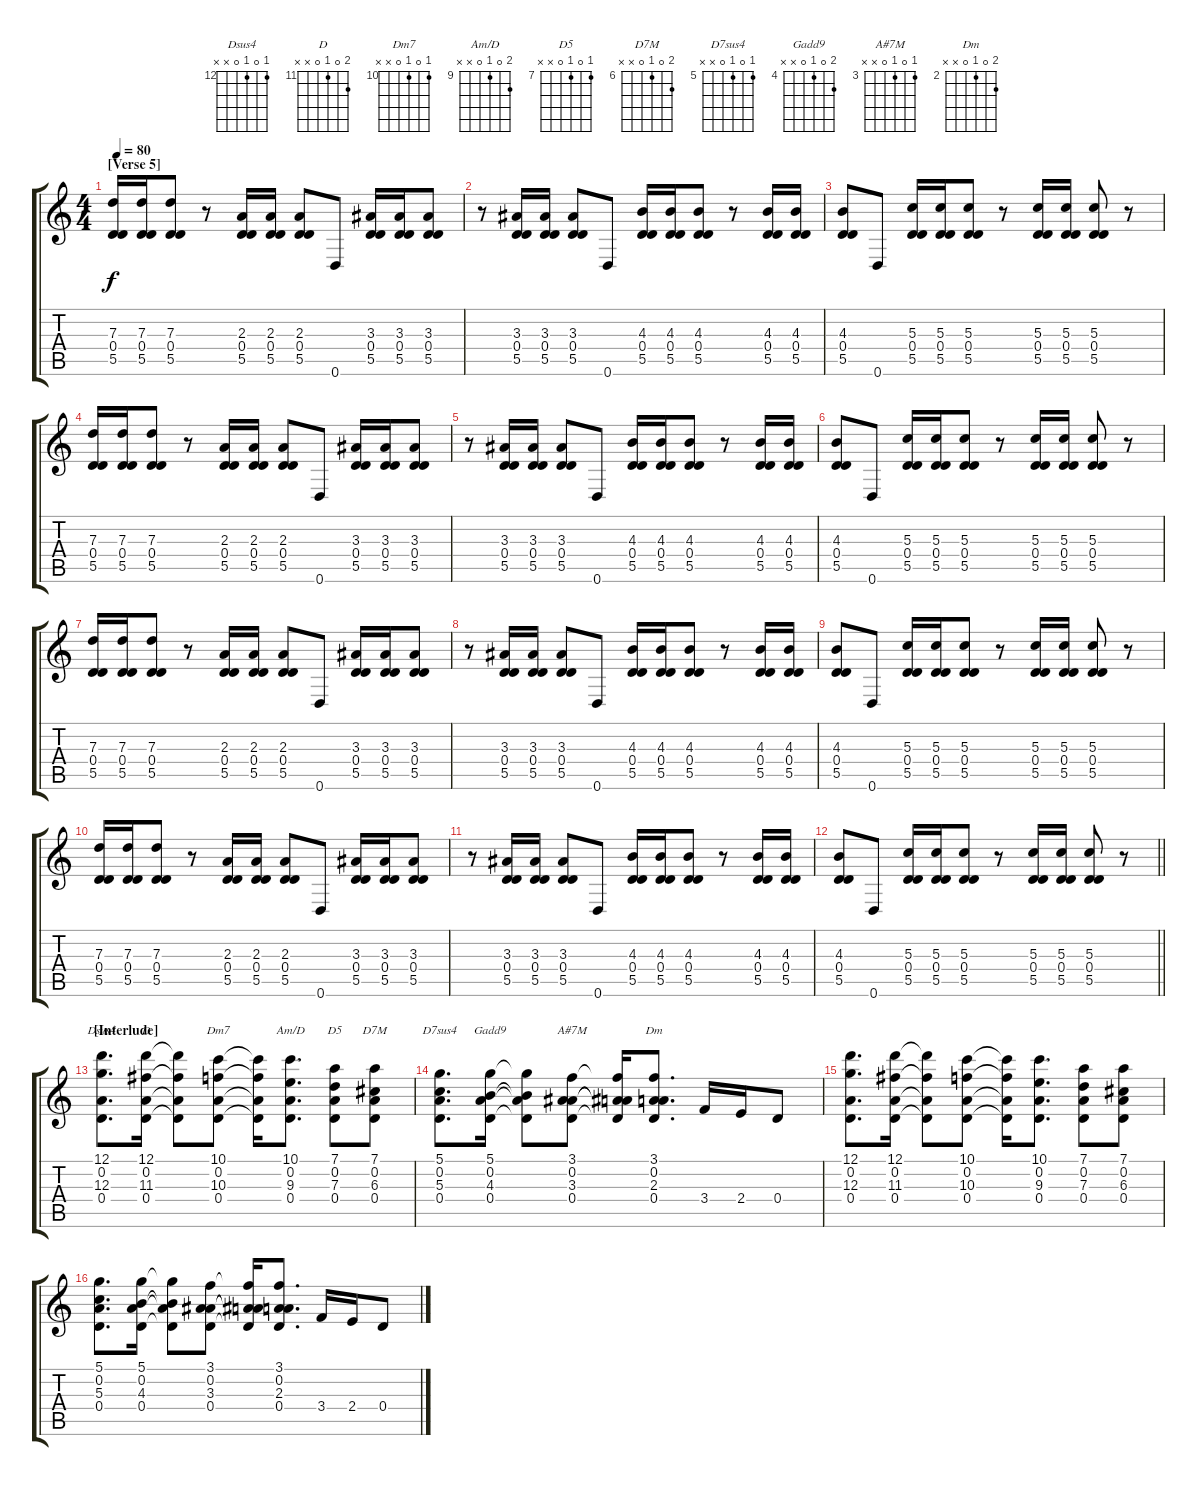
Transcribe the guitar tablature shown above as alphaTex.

\track "" {instrument acousticguitarsteel}
\staff {score tabs}
\tuning (D4 A3 G3 D3 A2 D2) {hide}
\chord ("Dsus4" 12 0 12 0 x x) {firstfret 12}
\chord ("D" 12 0 11 0 x x) {firstfret 11}
\chord ("Dm7" 10 0 10 0 x x) {firstfret 10}
\chord ("Am/D" 10 0 9 0 x x) {firstfret 9}
\chord ("D5" 7 0 7 0 x x) {firstfret 7}
\chord ("D7M" 7 0 6 0 x x) {firstfret 6}
\chord ("D7sus4" 5 0 5 0 x x) {firstfret 5}
\chord ("Gadd9" 5 0 4 0 x x) {firstfret 4}
\chord ("A#7M" 3 0 3 0 x x) {firstfret 3}
\chord ("Dm" 3 0 2 0 x x) {firstfret 2}
\ts (4 4)
\section ("" "[Verse 5]")
\tempo 80
\clef g2
\ks c
(7.3 0.4 5.5).16{dy f} (7.3 0.4 5.5).16 (7.3 0.4 5.5).8 r.8 (2.3 0.4 5.5).16 (2.3 0.4 5.5).16 (2.3 0.4 5.5).8 0.6.8 (3.3 0.4 5.5).16 (3.3 0.4 5.5).16 (3.3 0.4 5.5).8 |
r.8 (3.3 0.4 5.5).16 (3.3 0.4 5.5).16 (3.3 0.4 5.5).8 0.6.8 (4.3 0.4 5.5).16 (4.3 0.4 5.5).16 (4.3 0.4 5.5).8 r.8 (4.3 0.4 5.5).16 (4.3 0.4 5.5).16 |
(4.3 0.4 5.5).8 0.6.8 (5.3 0.4 5.5).16 (5.3 0.4 5.5).16 (5.3 0.4 5.5).8 r.8 (5.3 0.4 5.5).16 (5.3 0.4 5.5).16 (5.3 0.4 5.5).8 r.8 |
(7.3 0.4 5.5).16 (7.3 0.4 5.5).16 (7.3 0.4 5.5).8 r.8 (2.3 0.4 5.5).16 (2.3 0.4 5.5).16 (2.3 0.4 5.5).8 0.6.8 (3.3 0.4 5.5).16 (3.3 0.4 5.5).16 (3.3 0.4 5.5).8 |
r.8 (3.3 0.4 5.5).16 (3.3 0.4 5.5).16 (3.3 0.4 5.5).8 0.6.8 (4.3 0.4 5.5).16 (4.3 0.4 5.5).16 (4.3 0.4 5.5).8 r.8 (4.3 0.4 5.5).16 (4.3 0.4 5.5).16 |
(4.3 0.4 5.5).8 0.6.8 (5.3 0.4 5.5).16 (5.3 0.4 5.5).16 (5.3 0.4 5.5).8 r.8 (5.3 0.4 5.5).16 (5.3 0.4 5.5).16 (5.3 0.4 5.5).8 r.8 |
(7.3 0.4 5.5).16 (7.3 0.4 5.5).16 (7.3 0.4 5.5).8 r.8 (2.3 0.4 5.5).16 (2.3 0.4 5.5).16 (2.3 0.4 5.5).8 0.6.8 (3.3 0.4 5.5).16 (3.3 0.4 5.5).16 (3.3 0.4 5.5).8 |
r.8 (3.3 0.4 5.5).16 (3.3 0.4 5.5).16 (3.3 0.4 5.5).8 0.6.8 (4.3 0.4 5.5).16 (4.3 0.4 5.5).16 (4.3 0.4 5.5).8 r.8 (4.3 0.4 5.5).16 (4.3 0.4 5.5).16 |
(4.3 0.4 5.5).8 0.6.8 (5.3 0.4 5.5).16 (5.3 0.4 5.5).16 (5.3 0.4 5.5).8 r.8 (5.3 0.4 5.5).16 (5.3 0.4 5.5).16 (5.3 0.4 5.5).8 r.8 |
(7.3 0.4 5.5).16 (7.3 0.4 5.5).16 (7.3 0.4 5.5).8 r.8 (2.3 0.4 5.5).16 (2.3 0.4 5.5).16 (2.3 0.4 5.5).8 0.6.8 (3.3 0.4 5.5).16 (3.3 0.4 5.5).16 (3.3 0.4 5.5).8 |
r.8 (3.3 0.4 5.5).16 (3.3 0.4 5.5).16 (3.3 0.4 5.5).8 0.6.8 (4.3 0.4 5.5).16 (4.3 0.4 5.5).16 (4.3 0.4 5.5).8 r.8 (4.3 0.4 5.5).16 (4.3 0.4 5.5).16 |
\barLineRight lightlight
(4.3 0.4 5.5).8 0.6.8 (5.3 0.4 5.5).16 (5.3 0.4 5.5).16 (5.3 0.4 5.5).8 r.8 (5.3 0.4 5.5).16 (5.3 0.4 5.5).16 (5.3 0.4 5.5).8 r.8 |
\section ("" "[Interlude]")
(12.1 0.2 12.3 0.4).8{d ch "Dsus4"} (12.1 0.2 11.3 0.4).16{ch "D"} (12.1{t} 0.2{t} 11.3{t} 0.4{t}).8 (10.1 0.2 10.3 0.4).8{ch "Dm7"} (10.1{t} 0.2{t} 10.3{t} 0.4{t}).16 (10.1 0.2 9.3 0.4).8{d ch "Am/D"} (7.1 0.2 7.3 0.4).8{ch "D5"} (7.1 0.2 6.3 0.4).8{ch "D7M"} |
(5.1 0.2 5.3 0.4).8{d ch "D7sus4"} (5.1 0.2 4.3 0.4).16{ch "Gadd9"} (5.1{t} 0.2{t} 4.3{t} 0.4{t}).8 (3.1 0.2 3.3 0.4).8{ch "A#7M"} (3.1{t} 0.2{t} 3.3{t} 0.4{t}).16 (3.1 0.2 2.3 0.4).8{d ch "Dm"} 3.4.16 2.4.16 0.4.8 |
(12.1 0.2 12.3 0.4).8{d} (12.1 0.2 11.3 0.4).16 (12.1{t} 0.2{t} 11.3{t} 0.4{t}).8 (10.1 0.2 10.3 0.4).8 (10.1{t} 0.2{t} 10.3{t} 0.4{t}).16 (10.1 0.2 9.3 0.4).8{d} (7.1 0.2 7.3 0.4).8 (7.1 0.2 6.3 0.4).8 |
(5.1 0.2 5.3 0.4).8{d} (5.1 0.2 4.3 0.4).16 (5.1{t} 0.2{t} 4.3{t} 0.4{t}).8 (3.1 0.2 3.3 0.4).8 (3.1{t} 0.2{t} 3.3{t} 0.4{t}).16 (3.1 0.2 2.3 0.4).8{d} 3.4.16 2.4.16 0.4.8
